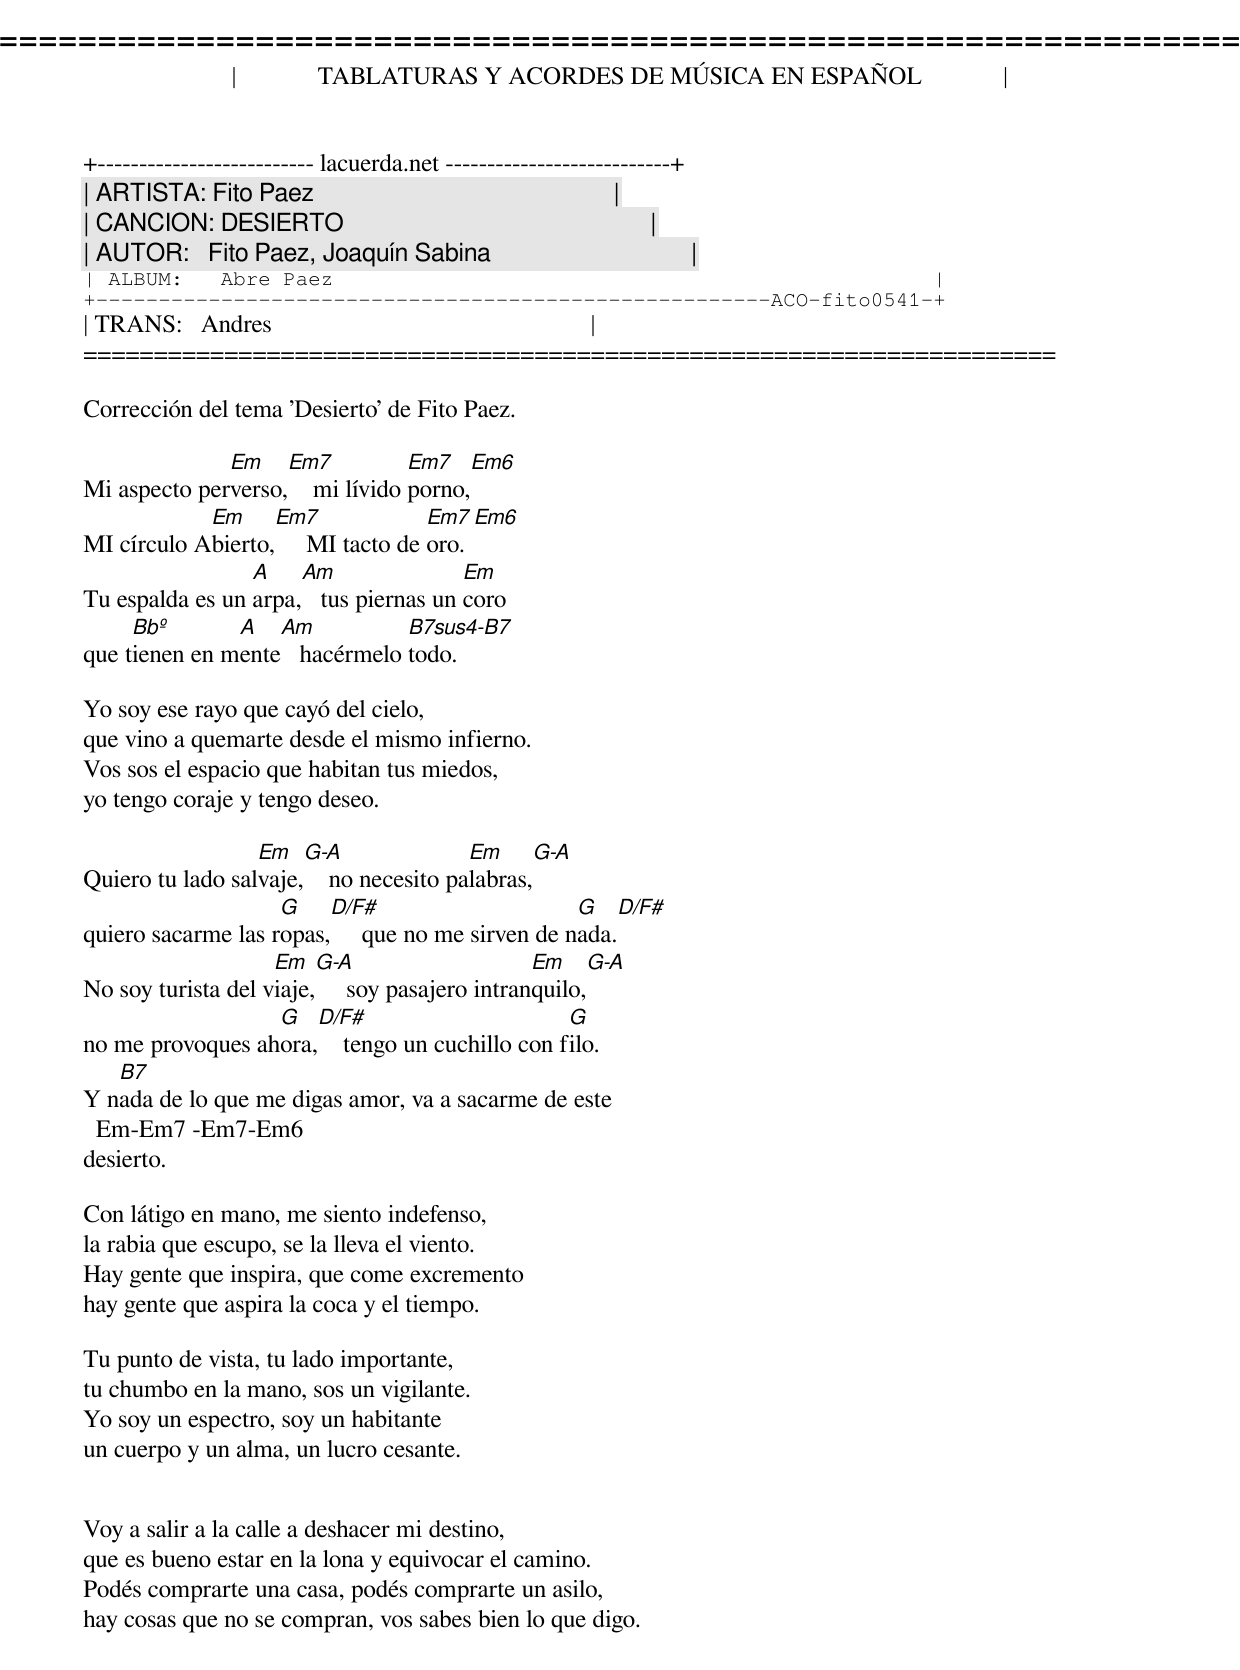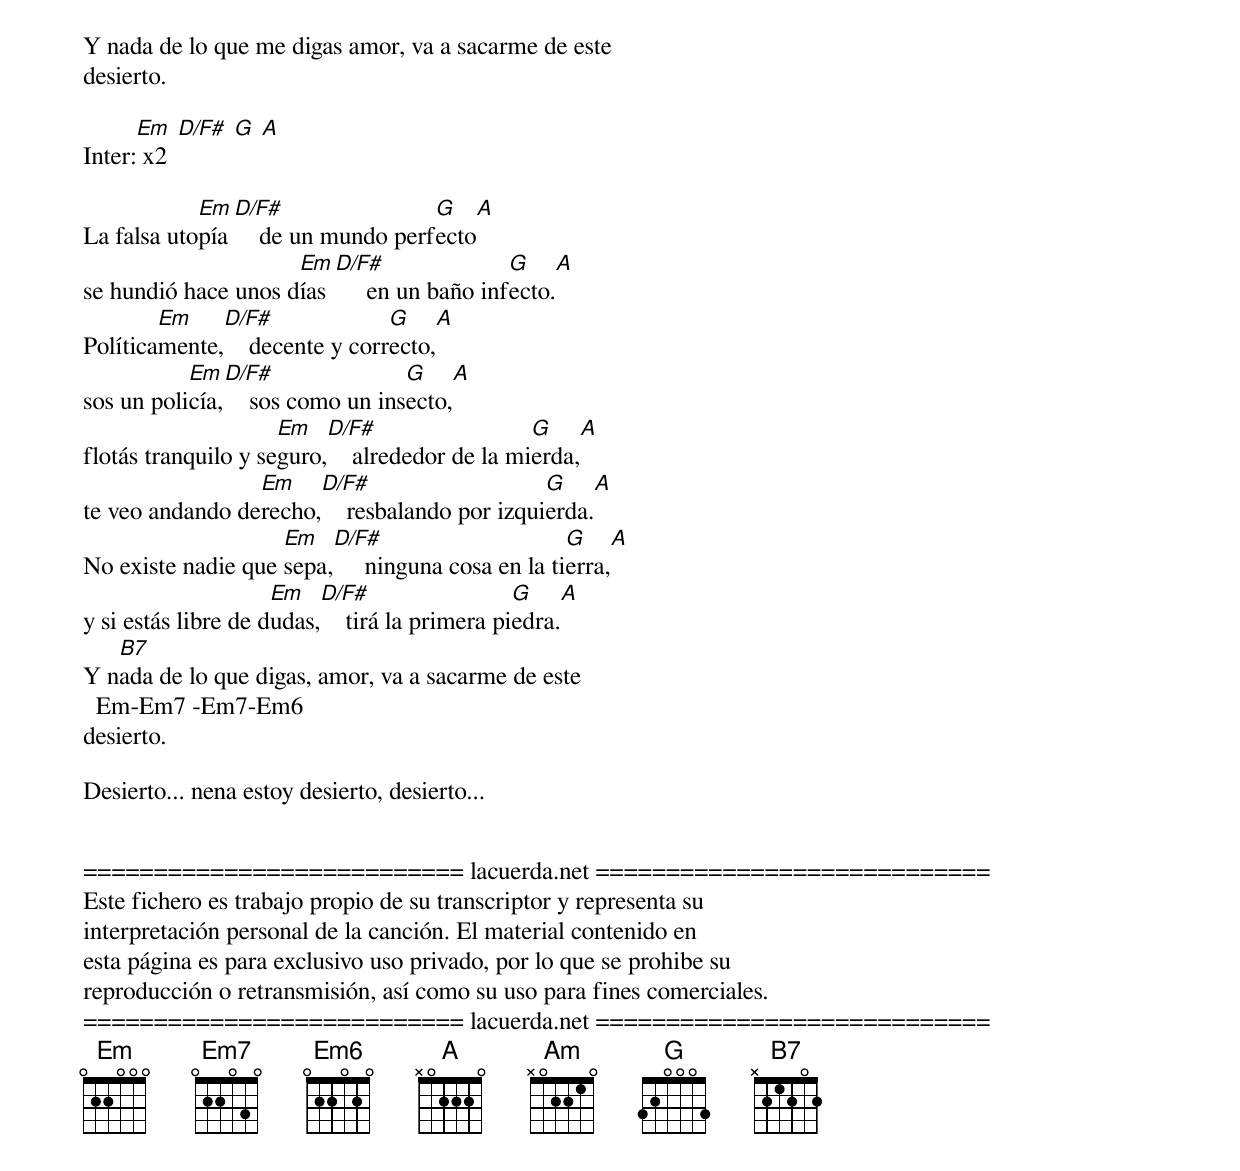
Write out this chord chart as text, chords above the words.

=====================================================================
|             TABLATURAS Y ACORDES DE MÚSICA EN ESPAÑOL             |
+-------------------------- lacuerda.net ---------------------------+
| ARTISTA: Fito Paez                                                |
| CANCION: DESIERTO                                                 |
| AUTOR:   Fito Paez, Joaquín Sabina                                |
| ALBUM:   Abre Paez                                                |
+------------------------------------------------------ACO-fito0541-+
| TRANS:   Andres                                                   |
=====================================================================

Corrección del tema 'Desierto' de Fito Paez.

              Em    Em7           Em7    Em6
Mi aspecto perverso,    mi lívido porno,
            Em     Em7              Em7  Em6
MI círculo Abierto,     MI tacto de oro.
                 A    Am                Em
Tu espalda es un arpa,   tus piernas un coro
     Bbº       A   Am           B7sus4-B7
que tienen en mente   hacérmelo todo.

Yo soy ese rayo que cayó del cielo,
que vino a quemarte desde el mismo infierno.
Vos sos el espacio que habitan tus miedos,
yo tengo coraje y tengo deseo.

                  Em   G-A               Em     G-A
Quiero tu lado salvaje,    no necesito palabras,
                    G    D/F#                      G   D/F#
quiero sacarme las ropas,     que no me sirven de nada.
                    Em   G-A                     Em    G-A
No soy turista del viaje,     soy pasajero intranquilo,
                  G   D/F#                       G
no me provoques ahora,    tengo un cuchillo con filo.
   B7
Y nada de lo que me digas amor, va a sacarme de este
  Em-Em7 -Em7-Em6
desierto.

Con látigo en mano, me siento indefenso,
la rabia que escupo, se la lleva el viento.
Hay gente que inspira, que come excremento
hay gente que aspira la coca y el tiempo.

Tu punto de vista, tu lado importante,
tu chumbo en la mano, sos un vigilante.
Yo soy un espectro, soy un habitante
un cuerpo y un alma, un lucro cesante.


Voy a salir a la calle a deshacer mi destino,
que es bueno estar en la lona y equivocar el camino.
Podés comprarte una casa, podés comprarte un asilo,
hay cosas que no se compran, vos sabes bien lo que digo.
Y nada de lo que me digas amor, va a sacarme de este
desierto.

Inter:[Em  D/F#  G  A] x2

            Em  D/F#                G    A
La falsa utopía     de un mundo perfecto
                     Em  D/F#               G    A
se hundió hace unos días      en un baño infecto.
        Em    D/F#              G     A
Políticamente,    decente y correcto,
           Em  D/F#               G     A
sos un policía,    sos como un insecto,
                     Em   D/F#                  G    A
flotás tranquilo y seguro,    alrededor de la mierda,
                 Em    D/F#                    G    A
te veo andando derecho,    resbalando por izquierda.
                    Em   D/F#                      G    A
No existe nadie que sepa,     ninguna cosa en la tierra,
                     Em   D/F#                  G    A
y si estás libre de dudas,    tirá la primera piedra.
   B7
Y nada de lo que digas, amor, va a sacarme de este
  Em-Em7 -Em7-Em6
desierto.

Desierto... nena estoy desierto, desierto...


=========================== lacuerda.net ============================
Este fichero es trabajo propio de su transcriptor y representa su
interpretación personal de la canción. El material contenido en
esta página es para exclusivo uso privado, por lo que se prohibe su
reproducción o retransmisión, así como su uso para fines comerciales.
=========================== lacuerda.net ============================
